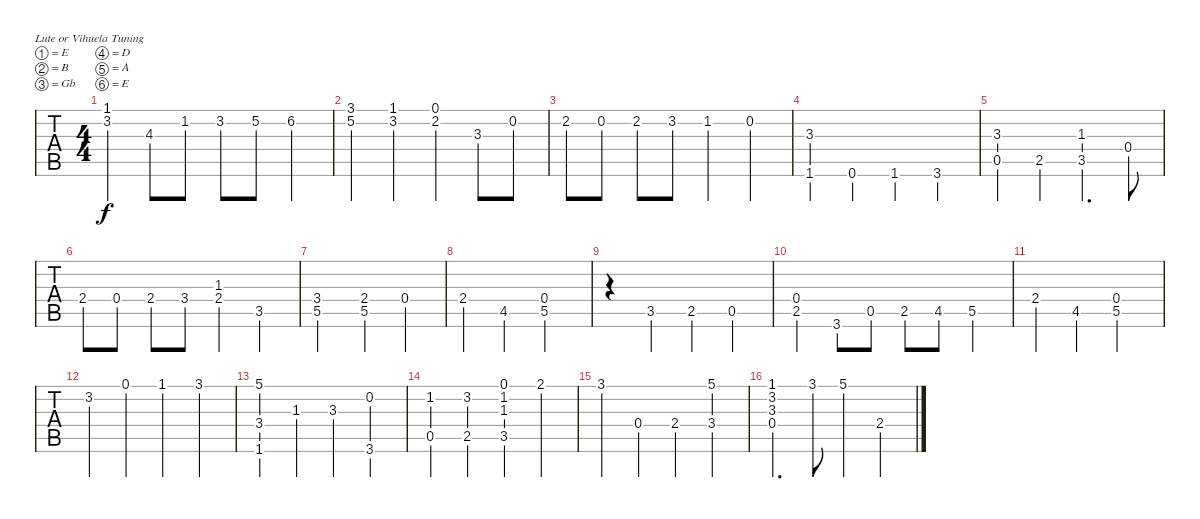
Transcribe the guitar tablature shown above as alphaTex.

\bracketExtendMode groupsimilarinstruments
\singleTrackTrackNamePolicy hidden
\multiTrackTrackNamePolicy hidden
\firstSystemTrackNameOrientation horizontal
\otherSystemsTrackNameOrientation horizontal
\track ("Guitar Standard" "Guitar Sta") {instrument acousticguitarsteel}
\staff {tabs}
\tuning (E4 B3 Gb3 D3 A2 E2)
\ts (4 4)
\tempo (120 hide)
\clef g2
\ks c
(1.1 3.2).4{dy f} 4.3.8 1.2.8 3.2.8 5.2.8 6.2.4 |
(3.1 5.2).4 (1.1 3.2).4 (0.1 2.2).4 3.3.8 0.2.8 |
2.2.8 0.2.8 2.2.8 3.2.8 1.2.4 0.2.4 |
(3.3 1.6).4 0.6.4 1.6.4 3.6.4 |
(3.3 0.5).4 2.5.4 (1.3 3.5).4{d} 0.4.8 |
2.4.8 0.4.8 2.4.8 3.4.8 (1.3 2.4).4 3.5.4 |
(3.4 5.5).2 (2.4 5.5).4 0.4.4 |
2.4.4 4.5.4 (0.4 5.5).2 |
r.4 3.5.4 2.5.4 0.5.4 |
(0.4 2.5).4 3.6.8 0.5.8 2.5.8 4.5.8 5.5.4 |
2.4.4 4.5.4 (0.4 5.5).2 |
3.2.4 0.1.4 1.1.4 3.1.4 |
(5.1 3.4 1.6).4 1.3.4 3.3.4 (0.2 3.6).4 |
(1.2 0.5).4 (3.2 2.5).4 (0.1 1.2 1.3 3.5).4 2.1.4 |
3.1.4 0.4.4 2.4.4 (5.1 3.4).4 |
(1.1 3.2 3.3 0.4).4{d} 3.1.8 5.1.4 2.4.4
